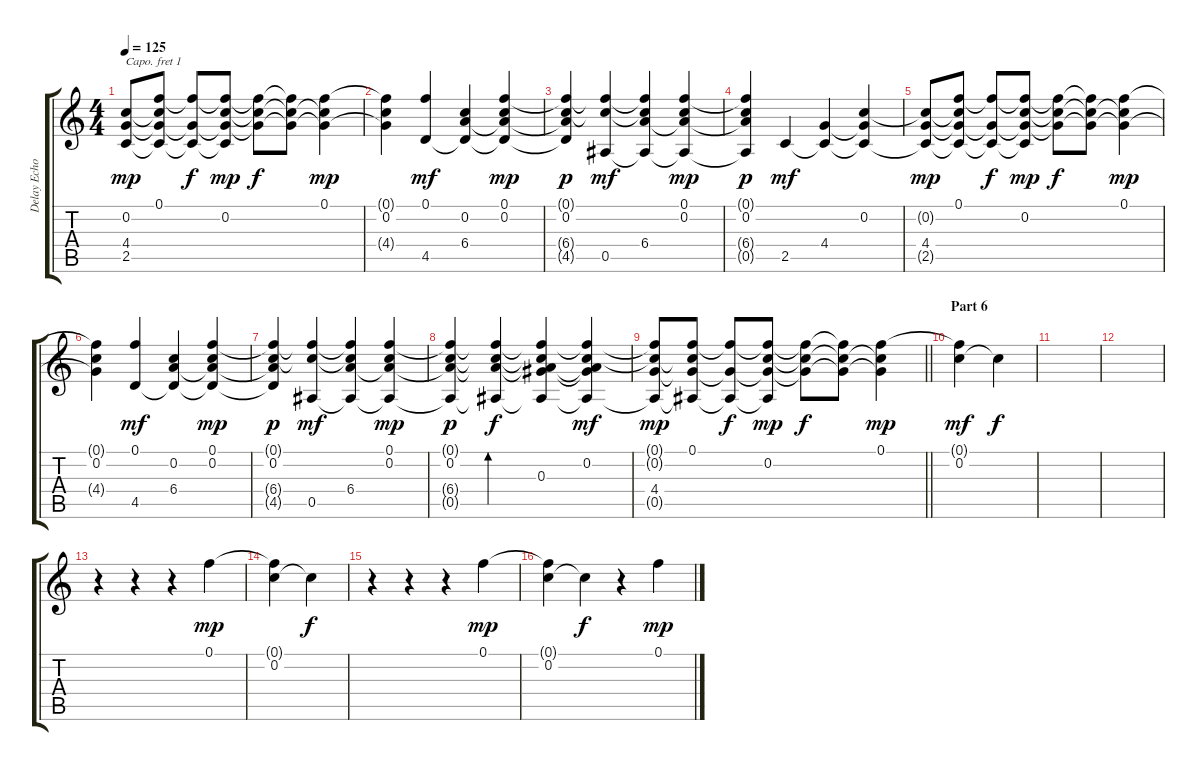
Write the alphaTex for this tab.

\track ("Delay Echo" "Delay Echo") {instrument acousticguitarsteel}
\staff {score tabs}
\capo 1
\tuning (E4 B3 G3 D3 A2 E2) {hide}
\ts (4 4)
\tempo 125
\clef g2
\ks c
(0.2{t} 4.4 2.5{t}).8{dy mp} (0.1 0.2{t} 4.4{t} 2.5{t}).8 (0.1{t} 4.4{t} 2.5{t}).8{dy f} (0.1{t} 0.2 4.4{t} 2.5{t}).8{dy mp} (0.1{t} 0.2{t} 4.4{t}).8{dy f} (0.1{t} 0.2{t} 4.4{t}).8 (0.1 0.2{t} 4.4{t}).4{dy mp} |
(0.1{t} 0.2 4.4{t}).4 (0.1 4.5).4{dy mf} (0.2 6.4 4.5{t}).4 (0.1 0.2 6.4{t} 4.5{t}).4{dy mp} |
(0.1{t} 0.2 6.4{t} 4.5{t}).4{dy p} (0.1{t} 0.2{t} 0.5).4{dy mf} (0.1{t} 0.2{t} 6.4 0.5{t}).4 (0.1 0.2 6.4{t} 0.5{t}).4{dy mp} |
(0.1{t} 0.2 6.4{t} 0.5{t}).4{dy p} 2.5.4{dy mf} (4.4 2.5{t}).4 (0.2 4.4{t} 2.5{t}).4 |
(0.2{t} 4.4 2.5{t}).8{dy mp} (0.1 0.2{t} 4.4{t} 2.5{t}).8 (0.1{t} 4.4{t} 2.5{t}).8{dy f} (0.1{t} 0.2 4.4{t} 2.5{t}).8{dy mp} (0.1{t} 0.2{t} 4.4{t}).8{dy f} (0.1{t} 0.2{t} 4.4{t}).8 (0.1 0.2{t} 4.4{t}).4{dy mp} |
(0.1{t} 0.2 4.4{t}).4 (0.1 4.5).4{dy mf} (0.2 6.4 4.5{t}).4 (0.1 0.2 6.4{t} 4.5{t}).4{dy mp} |
(0.1{t} 0.2 6.4{t} 4.5{t}).4{dy p} (0.1{t} 0.2{t} 0.5).4{dy mf} (0.1{t} 0.2{t} 6.4 0.5{t}).4 (0.1 0.2 6.4{t} 0.5{t}).4{dy mp} |
(0.1{t} 0.2 6.4{t} 0.5{t}).4{dy p} (0.1{t} 0.2{t} 6.4{t} 0.5{t}).4{bd 240 dy f} (0.1{t} 0.2{t} 0.3 6.4{t} 0.5{t}).4 (0.1{t} 0.2 0.3{t} 6.4{t} 0.5{t}).4{dy mf} |
\barLineRight lightlight
(0.1{t} 0.2{t} 4.4 0.5{t}).8{dy mp} (0.1 0.2{t} 4.4{t} 0.5{t}).8 (0.1{t} 4.4{t} 0.5{t}).8{dy f} (0.1{t} 0.2 4.4{t} 0.5{t}).8{dy mp} (0.1{t} 0.2{t} 4.4{t}).8{dy f} (0.1{t} 0.2{t} 4.4{t}).8 (0.1 0.2{t} 4.4{t}).4{dy mp} |
\section ("" "Part 6")
(0.1{t} 0.2).4{dy mf} 0.2{t}.4{dy f} |
|
|
r.4 r.4 r.4 0.1.4{dy mp} |
(0.1{t} 0.2).4 0.2{t}.4{dy f} |
r.4 r.4 r.4 0.1.4{dy mp} |
(0.1{t} 0.2).4 0.2{t}.4{dy f} r.4 0.1.4{dy mp}
